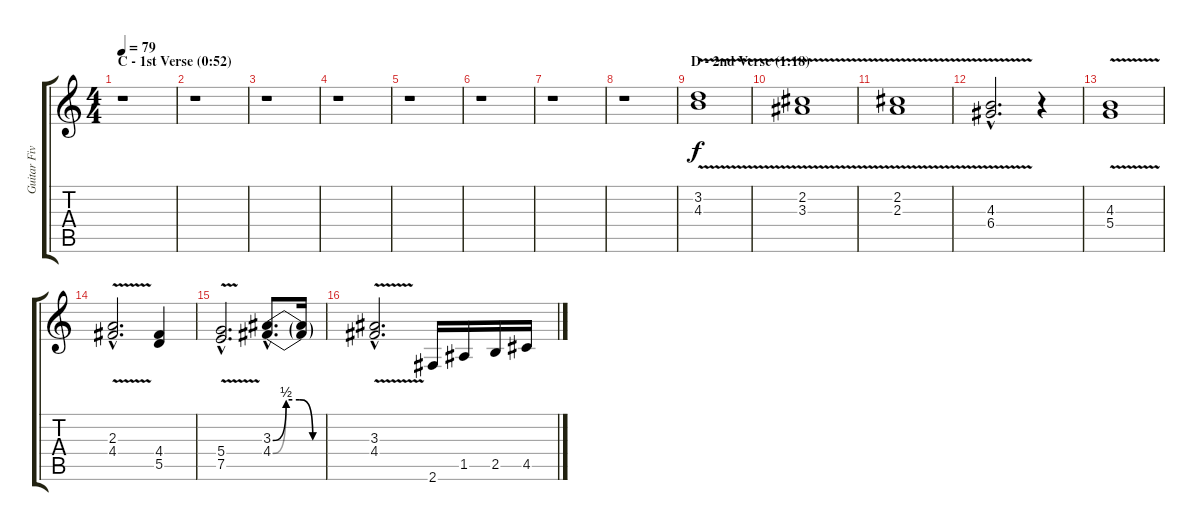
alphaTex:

\track ("Guitar Five" "Guitar Fiv") {instrument distortionguitar}
\staff {score tabs}
\tuning (E4 B3 G3 D3 A2 E2) {hide}
\ts (4 4)
\section ("" "C - 1st Verse (0:52)")
\tempo 79
\clef g2
\ks c
r.1{dy f} |
r.1 |
r.1 |
r.1 |
r.1 |
r.1 |
r.1 |
r.1 |
\section ("" "D - 2nd Verse (1:18)")
(3.2{v} 4.3{v}).1 |
(2.2{v} 3.3{v}).1 |
(2.2{v} 2.3{v}).1 |
(4.3{v hac} 6.4{v hac}).2{d} r.4 |
(4.3{v} 5.4{v}).1 |
(2.3{v hac} 4.4{v hac}).2{d} (4.4 5.5).4 |
(5.4{v hac} 7.5{v hac}).2{d} (3.3{be (custom 0 0 15 2 30 2 45 0 60 0) hac} 4.4{be (custom 0 0 15 2 30 2 45 0 60 0) hac}).8{d} (3.3{t} 4.4{t}).16 |
(3.3{v hac} 4.4{v hac}).2{d} 2.6.16 1.5.16 2.5.16 4.5.16
